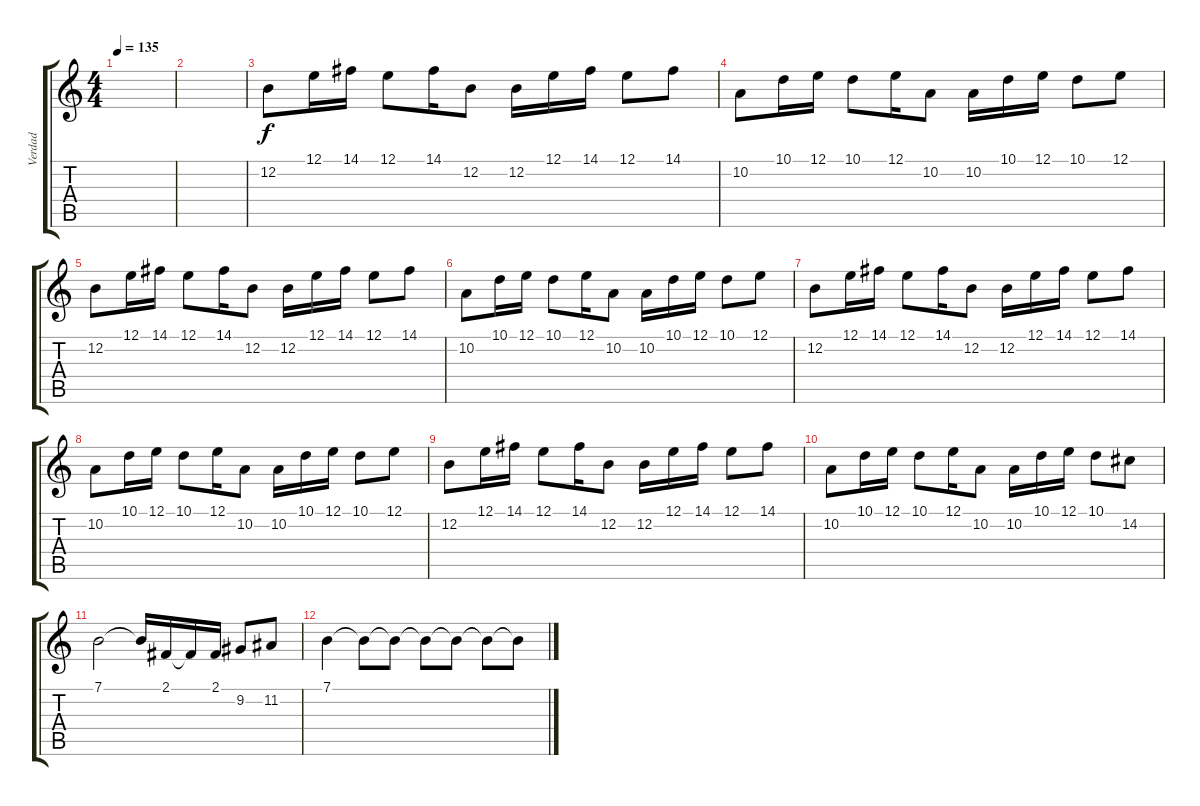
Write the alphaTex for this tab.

\track ("Verdad" "Verdad") {instrument lead1square}
\staff {score tabs}
\tuning (E4 B3 G3 D3 A2 E2) {hide}
\ts (4 4)
\tempo 135
\clef g2
\ks c
|
|
12.2.8{volume 14 instrument lead1square} 12.1.16 14.1.16 12.1.8 14.1.16 12.2.8 12.2.16 12.1.16 14.1.16 12.1.8 14.1.8 |
10.2.8 10.1.16 12.1.16 10.1.8 12.1.16 10.2.8 10.2.16 10.1.16 12.1.16 10.1.8 12.1.8 |
12.2.8 12.1.16 14.1.16 12.1.8 14.1.16 12.2.8 12.2.16 12.1.16 14.1.16 12.1.8 14.1.8 |
10.2.8 10.1.16 12.1.16 10.1.8 12.1.16 10.2.8 10.2.16 10.1.16 12.1.16 10.1.8 12.1.8 |
12.2.8 12.1.16 14.1.16 12.1.8 14.1.16 12.2.8 12.2.16 12.1.16 14.1.16 12.1.8 14.1.8 |
10.2.8 10.1.16 12.1.16 10.1.8 12.1.16 10.2.8 10.2.16 10.1.16 12.1.16 10.1.8 12.1.8 |
12.2.8 12.1.16 14.1.16 12.1.8 14.1.16 12.2.8 12.2.16 12.1.16 14.1.16 12.1.8 14.1.8 |
10.2.8 10.1.16 12.1.16 10.1.8 12.1.16 10.2.8 10.2.16 10.1.16 12.1.16 10.1.8 14.2.8 |
7.1.2 7.1{t}.16 2.1.16 2.1{t}.16 2.1.16 9.2.8 11.2.8 |
7.1.4 7.1{t}.8{volume 11} 7.1{t}.8{volume 8} 7.1{t}.8{volume 7} 7.1{t}.8 7.1{t}.8 7.1{t}.8
